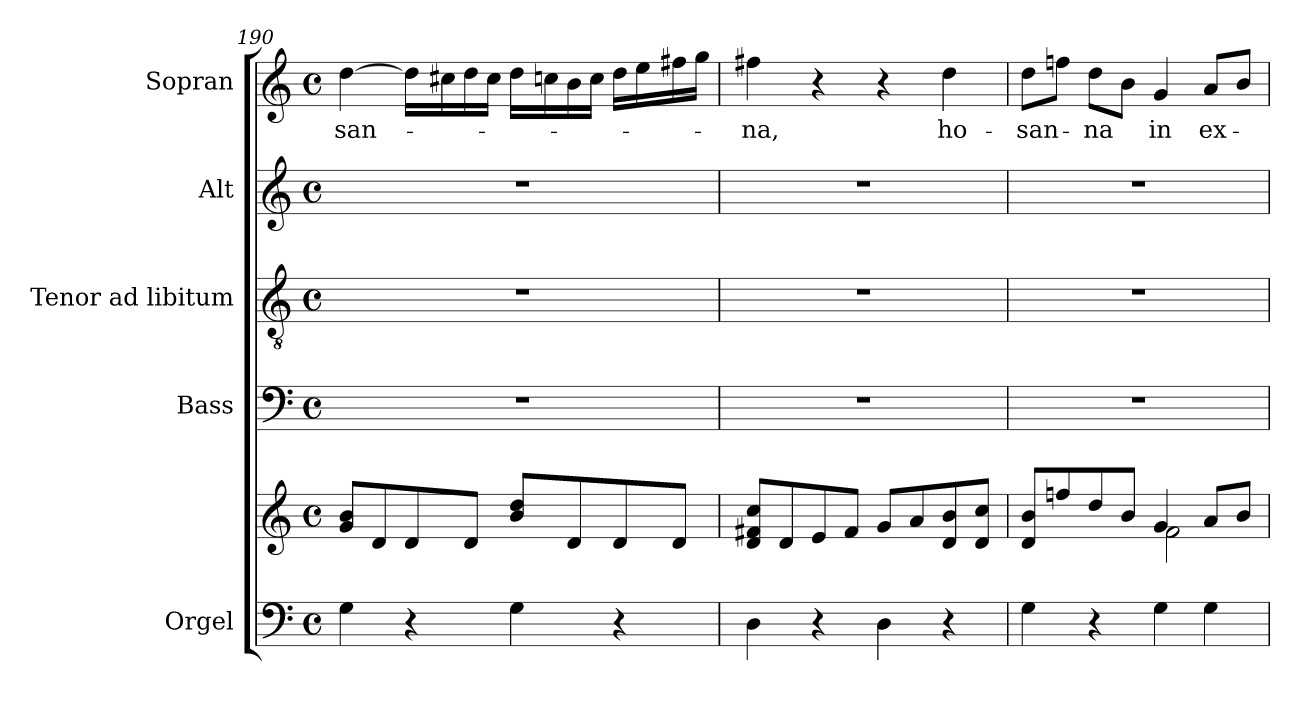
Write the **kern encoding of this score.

**kern	**kern	**kern	**kern	**kern	**kern	**text
*part5	*part5	*part4	*part3	*part2	*part1	*part1
*staff6	*staff5	*staff4	*staff3	*staff2	*staff1	*staff1
*I"Orgel	*	*I"Bass	*I"Tenor ad libitum	*I"Alt	*I"Sopran	*
*I'Org.	*	*I'B.	*I'T.	*I'A.	*I'S.	*
*clefF4	*clefG2	*clefF4	*clefGv2	*clefG2	*clefG2	*
*k[]	*k[]	*k[]	*k[]	*k[]	*k[]	*
*C:	*C:	*C:	*C:	*C:	*C:	*
*M4/4	*M4/4	*M4/4	*M4/4	*M4/4	*M4/4	*
*met(c)	*met(c)	*met(c)	*met(c)	*met(c)	*met(c)	*
=190	=190	=190	=190	=190	=190	=190
!	!	!	!	!	!	!LO:LY:b
4G\	8g/ 8b/L	1r	1r	1r	[4dd\	-san-
.	8d/	.	.	.	.	.
4r	8d/	.	.	.	16dd\LL]	.
.	.	.	.	.	16cc#X\	.
.	8d/J	.	.	.	16dd\	.
.	.	.	.	.	16cc#\JJ	.
4G\	8b/ 8dd/L	.	.	.	16dd\LL	.
.	.	.	.	.	16ccn\	.
.	8d/	.	.	.	16b\	.
.	.	.	.	.	16cc\JJ	.
4r	8d/	.	.	.	16dd\LL	.
.	.	.	.	.	16ee\	.
.	8d/J	.	.	.	16ff#X\	.
.	.	.	.	.	16gg\JJ	.
=191	=191	=191	=191	=191	=191	=191
!	!	!	!	!	!	!LO:LY:b
4D\	8d/ 8f#X/ 8cc/L	1r	1r	1r	4ff#X\	-na,
.	8d/	.	.	.	.	.
4r	8e/	.	.	.	4r	.
.	8f#/J	.	.	.	.	.
4D\	8g/L	.	.	.	4r	.
.	8a/	.	.	.	.	.
!	!	!	!	!	!	!LO:LY:b
4r	8d/ 8b/	.	.	.	4dd\	ho-
.	8d/ 8cc/J	.	.	.	.	.
!!LO:LB:g=z
=192	=192	=192	=192	=192	=192	=192
*	*^	*	*	*	*	*
!	!	!	!	!	!	!	!LO:LY:b
4G\	8d/ 8b/L	2ryy	1r	1r	1r	8dd\L	-san-
.	8ffn/	.	.	.	.	8ffn\J	.
!	!	!	!	!	!	!	!LO:LY:b
4r	8dd/	.	.	.	.	8dd\L	-na
.	8b/J	.	.	.	.	8b\J	.
!	!	!	!	!	!	!	!LO:LY:b
4G\	4g/	2f\	.	.	.	4g/	in
!	!	!	!	!	!	!	!LO:LY:b
4G\	8a/L	.	.	.	.	8a/L	ex-
.	8b/J	.	.	.	.	8b/J	.
*	*v	*v	*	*	*	*	*
=	=	=	=	=	=	=
*-	*-	*-	*-	*-	*-	*-
